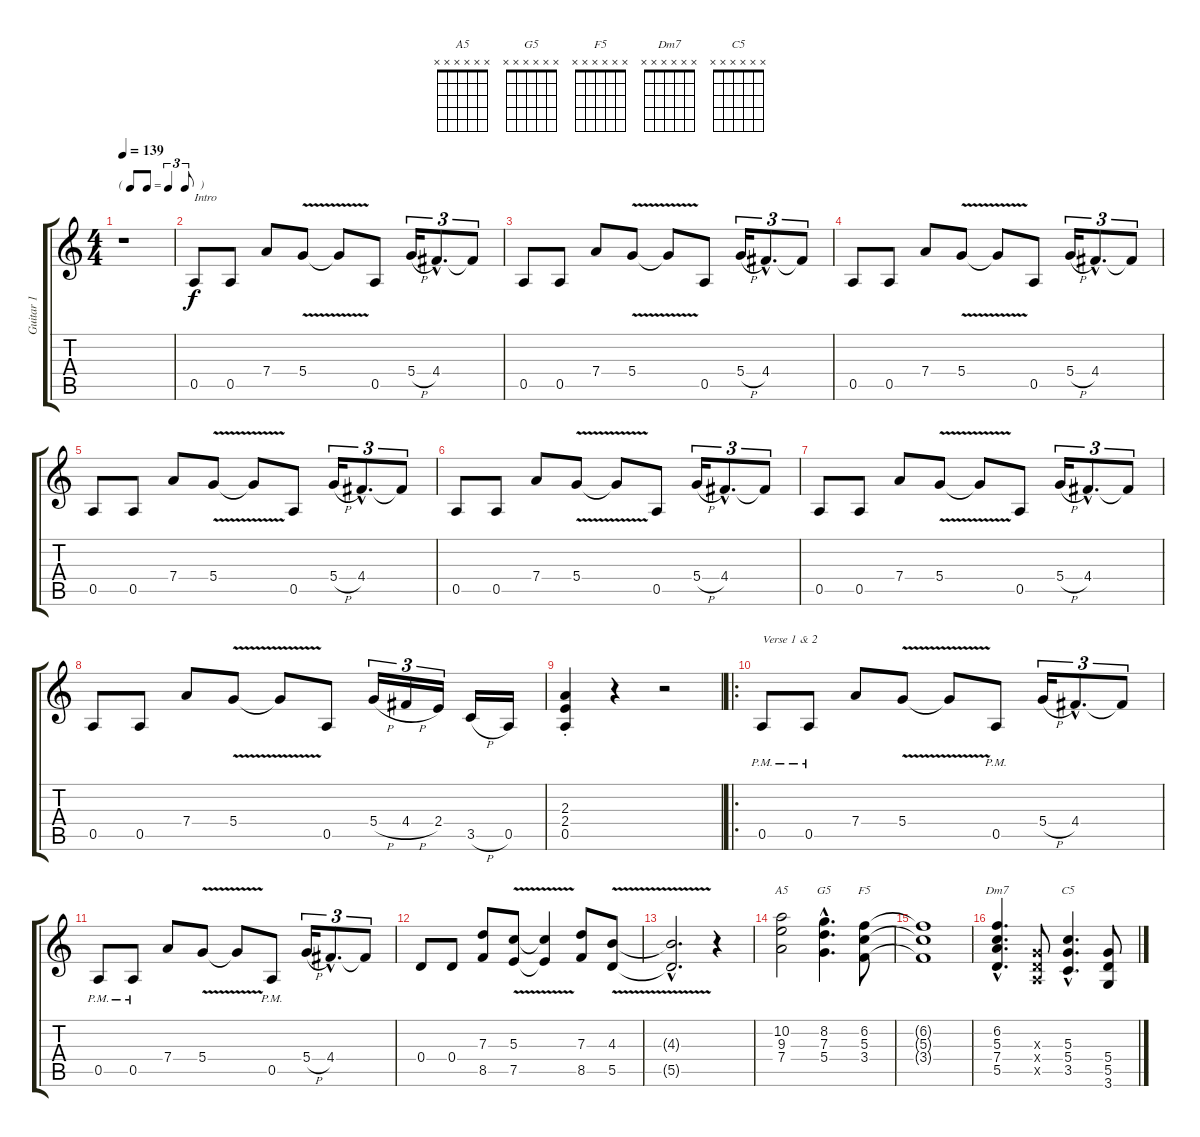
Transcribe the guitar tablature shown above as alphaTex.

\track ("Guitar 1" "Guitar 1") {instrument distortionguitar}
\staff {score tabs}
\tuning (E4 B3 G3 D3 A2 E2) {hide}
\chord ("A5" x x x x x x) {firstfret 0}
\chord ("G5" x x x x x x) {firstfret 0}
\chord ("F5" x x x x x x) {firstfret 0}
\chord ("Dm7" x x x x x x) {firstfret 0}
\chord ("C5" x x x x x x) {firstfret 0}
\ts (4 4)
\tf triplet8th
\tempo 139
\clef g2
\ks c
r.1{dy f instrument distortionguitar} |
0.5.8{txt "Intro"} 0.5.8 7.4.8 5.4{v}.8 5.4{t}.8 0.5.8 5.4{h}.16{tu (3 2)} 4.4{hac}.8{d tu (3 2)} 4.4{t}.8{tu (3 2)} |
0.5.8 0.5.8 7.4.8 5.4{v}.8 5.4{t}.8 0.5.8 5.4{h}.16{tu (3 2)} 4.4{hac}.8{d tu (3 2)} 4.4{t}.8{tu (3 2)} |
0.5.8 0.5.8 7.4.8 5.4{v}.8 5.4{t}.8 0.5.8 5.4{h}.16{tu (3 2)} 4.4{hac}.8{d tu (3 2)} 4.4{t}.8{tu (3 2)} |
0.5.8 0.5.8 7.4.8 5.4{v}.8 5.4{t}.8 0.5.8 5.4{h}.16{tu (3 2)} 4.4{hac}.8{d tu (3 2)} 4.4{t}.8{tu (3 2)} |
0.5.8 0.5.8 7.4.8 5.4{v}.8 5.4{t}.8 0.5.8 5.4{h}.16{tu (3 2)} 4.4{hac}.8{d tu (3 2)} 4.4{t}.8{tu (3 2)} |
0.5.8 0.5.8 7.4.8 5.4{v}.8 5.4{t}.8 0.5.8 5.4{h}.16{tu (3 2)} 4.4{hac}.8{d tu (3 2)} 4.4{t}.8{tu (3 2)} |
0.5.8 0.5.8 7.4.8 5.4{v}.8 5.4{t}.8 0.5.8 5.4{h}.16{tu (3 2)} 4.4{h}.16{tu (3 2)} 2.4.16{tu (3 2)} 3.5{h}.16 0.5.16 |
(2.3{st} 2.4{st} 0.5{st}).4 r.4 r.2 |
\ro
0.5{pm}.8{txt "Verse 1 & 2"} 0.5{pm}.8 7.4.8 5.4{v}.8 5.4{t}.8 0.5{pm}.8 5.4{h}.16{tu (3 2)} 4.4{hac}.8{d tu (3 2)} 4.4{t}.8{tu (3 2)} |
0.5{pm}.8 0.5{pm}.8 7.4.8 5.4{v}.8 5.4{t}.8 0.5{pm}.8 5.4{h}.16{tu (3 2)} 4.4{hac}.8{d tu (3 2)} 4.4{t}.8{tu (3 2)} |
0.4.8 0.4.8 (7.3 8.5).8 (5.3{v} 7.5{v}).8 (5.3{t} 7.5{t}).4 (7.3 8.5).8 (4.3{v} 5.5{v}).8 |
(4.3{hac t} 5.5{hac t}).2{d} r.4 |
(10.2 9.3 7.4).2{ch "A5"} (8.2{hac} 7.3{hac} 5.4{hac}).4{d ch "G5"} (6.2 5.3 3.4).8{ch "F5"} |
(6.2{t} 5.3{t} 3.4{t}).1 |
(6.2{hac} 5.3{hac} 7.4{hac} 5.5{hac}).4{d ch "Dm7"} (0.3{x} 0.4{x} 0.5{x}).8 (5.3{hac} 5.4{hac} 3.5{hac}).4{d ch "C5"} (5.4 5.5 3.6).8
